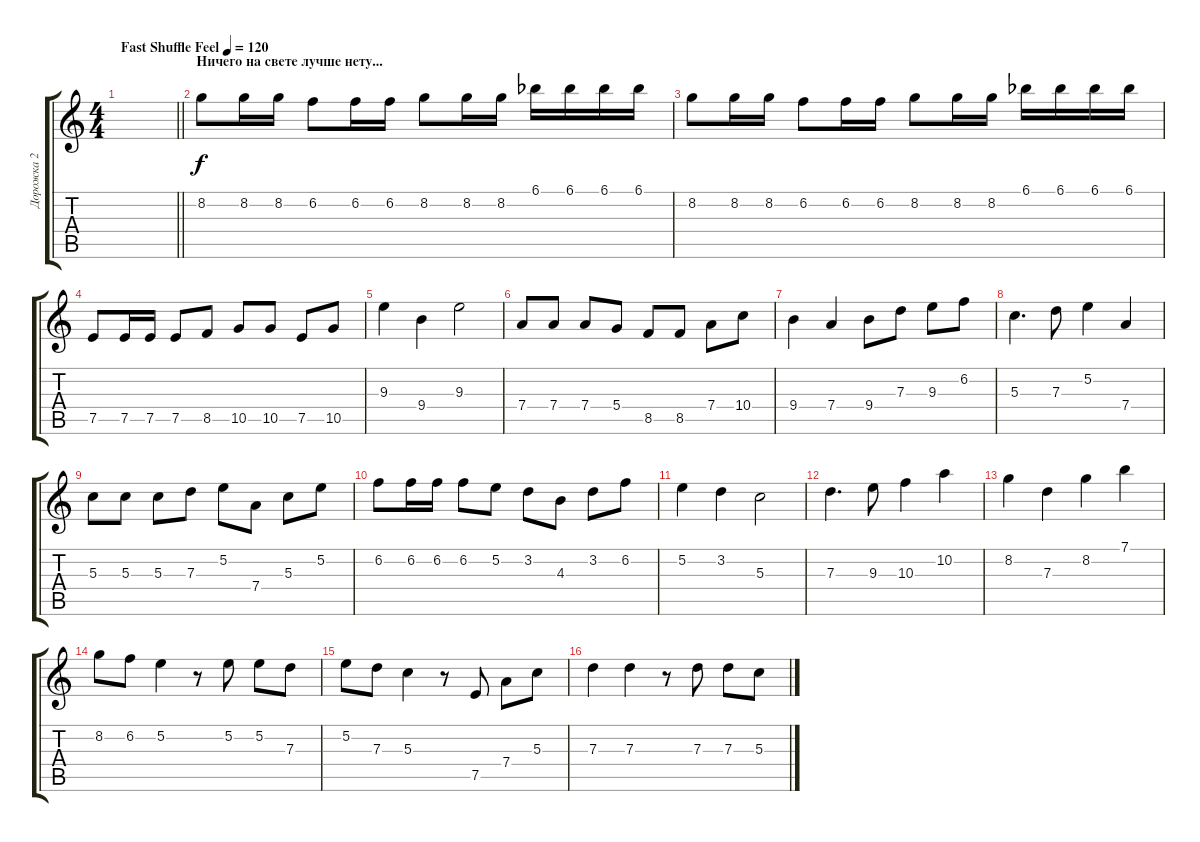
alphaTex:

\track ("Дорожка 2" "Дорожка 2") {instrument acousticguitarsteel}
\staff {score tabs}
\tuning (E4 B3 G3 D3 A2 E2) {hide}
\ts (4 4)
\tempo (120 "Fast Shuffle Feel")
\clef g2
\barLineRight lightlight
\ks c
|
\section ("" "Ничего на свете лучше нету...")
8.2.8 8.2.16 8.2.16 6.2.8 6.2.16 6.2.16 8.2.8 8.2.16 8.2.16 6.1{acc b}.16 6.1{acc b}.16 6.1{acc b}.16 6.1{acc b}.16 |
8.2.8 8.2.16 8.2.16 6.2.8 6.2.16 6.2.16 8.2.8 8.2.16 8.2.16 6.1{acc b}.16 6.1{acc b}.16 6.1{acc b}.16 6.1{acc b}.16 |
7.5.8 7.5.16 7.5.16 7.5.8 8.5.8 10.5.8 10.5.8 7.5.8 10.5.8 |
9.3.4 9.4.4 9.3.2 |
7.4.8 7.4.8 7.4.8 5.4.8 8.5.8 8.5.8 7.4.8 10.4.8 |
9.4.4 7.4.4 9.4.8 7.3.8 9.3.8 6.2.8 |
5.3.4{d} 7.3.8 5.2.4 7.4.4 |
5.3.8 5.3.8 5.3.8 7.3.8 5.2.8 7.4.8 5.3.8 5.2.8 |
6.2.8 6.2.16 6.2.16 6.2.8 5.2.8 3.2.8 4.3.8 3.2.8 6.2.8 |
5.2.4 3.2.4 5.3.2 |
7.3.4{d} 9.3.8 10.3.4 10.2.4 |
8.2.4 7.3.4 8.2.4 7.1.4 |
8.2.8 6.2.8 5.2.4 r.8 5.2.8 5.2.8 7.3.8 |
5.2.8 7.3.8 5.3.4 r.8 7.5.8 7.4.8 5.3.8 |
7.3.4 7.3.4 r.8 7.3.8 7.3.8 5.3.8
